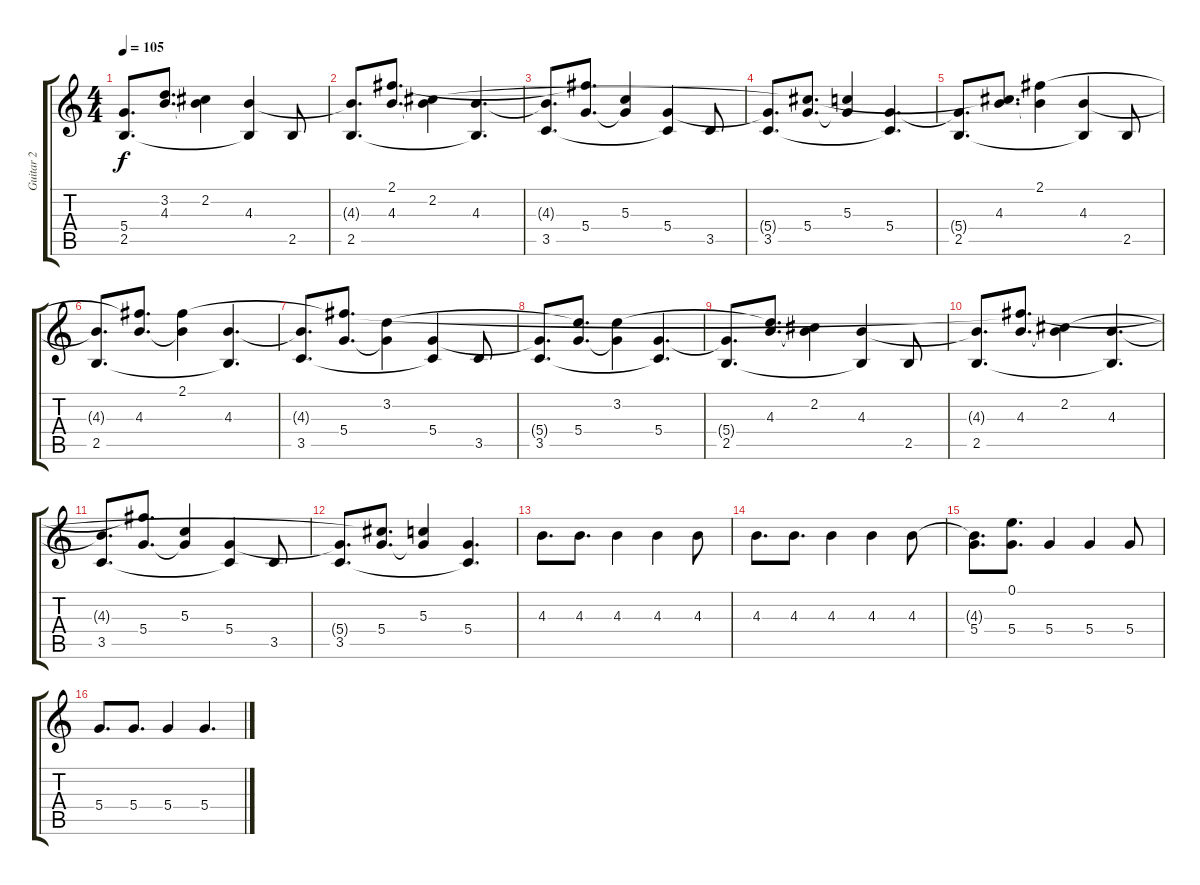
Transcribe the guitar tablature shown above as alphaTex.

\track ("Guitar 2" "Guitar 2") {instrument overdrivenguitar}
\staff {score tabs}
\tuning (E4 B3 G3 D3 A2 E2) {hide}
\ts (4 4)
\tempo 105
\clef g2
\ks c
(5.4{t} 2.5).8{d dy f} (3.2{t} 4.3).8{d} (2.2 4.3{t}).4 (4.3 2.5{t}).4 2.5.8 |
(4.3{t} 2.5).8{d} (2.1{t} 4.3).8{d} (2.2 4.3{t}).4 (4.3 2.5{t}).4{d} |
(4.3{t} 3.5).8{d} (2.1{t} 5.4).8{d} (5.3 5.4{t}).4 (5.4 3.5{t}).4 3.5.8 |
(5.4{t} 3.5).8{d} (2.2{t} 5.4).8{d} (5.3 5.4{t}).4 (5.4 3.5{t}).4{d} |
(5.4{t} 2.5).8{d} (2.2{t} 4.3).8{d} (2.1 4.3{t}).4 (4.3 2.5{t}).4 2.5.8 |
(4.3{t} 2.5).8{d} (2.1{t} 4.3).8{d} (2.1 4.3{t}).4 (4.3 2.5{t}).4{d} |
(4.3{t} 3.5).8{d} (2.1{t} 5.4).8{d} (3.2 5.4{t}).4 (5.4 3.5{t}).4 3.5.8 |
(5.4{t} 3.5).8{d} (3.2{t} 5.4).8{d} (3.2 5.4{t}).4 (5.4 3.5{t}).4{d} |
(5.4{t} 2.5).8{d} (3.2{t} 4.3).8{d} (2.2 4.3{t}).4 (4.3 2.5{t}).4 2.5.8 |
(4.3{t} 2.5).8{d} (2.1{t} 4.3).8{d} (2.2 4.3{t}).4 (4.3 2.5{t}).4{d} |
(4.3{t} 3.5).8{d} (2.1{t} 5.4).8{d} (5.3 5.4{t}).4 (5.4 3.5{t}).4 3.5.8 |
(5.4{t} 3.5).8{d} (2.2{t} 5.4).8{d} (5.3 5.4{t}).4 (5.4 3.5{t}).4{d} |
4.3.8{d} 4.3.8{d} 4.3.4 4.3.4 4.3.8 |
4.3.8{d} 4.3.8{d} 4.3.4 4.3.4 4.3.8 |
(4.3{t} 5.4).8{d} (0.1 5.4).8{d} 5.4.4 5.4.4 5.4.8 |
5.4.8{d} 5.4.8{d} 5.4.4 5.4.4{d}
